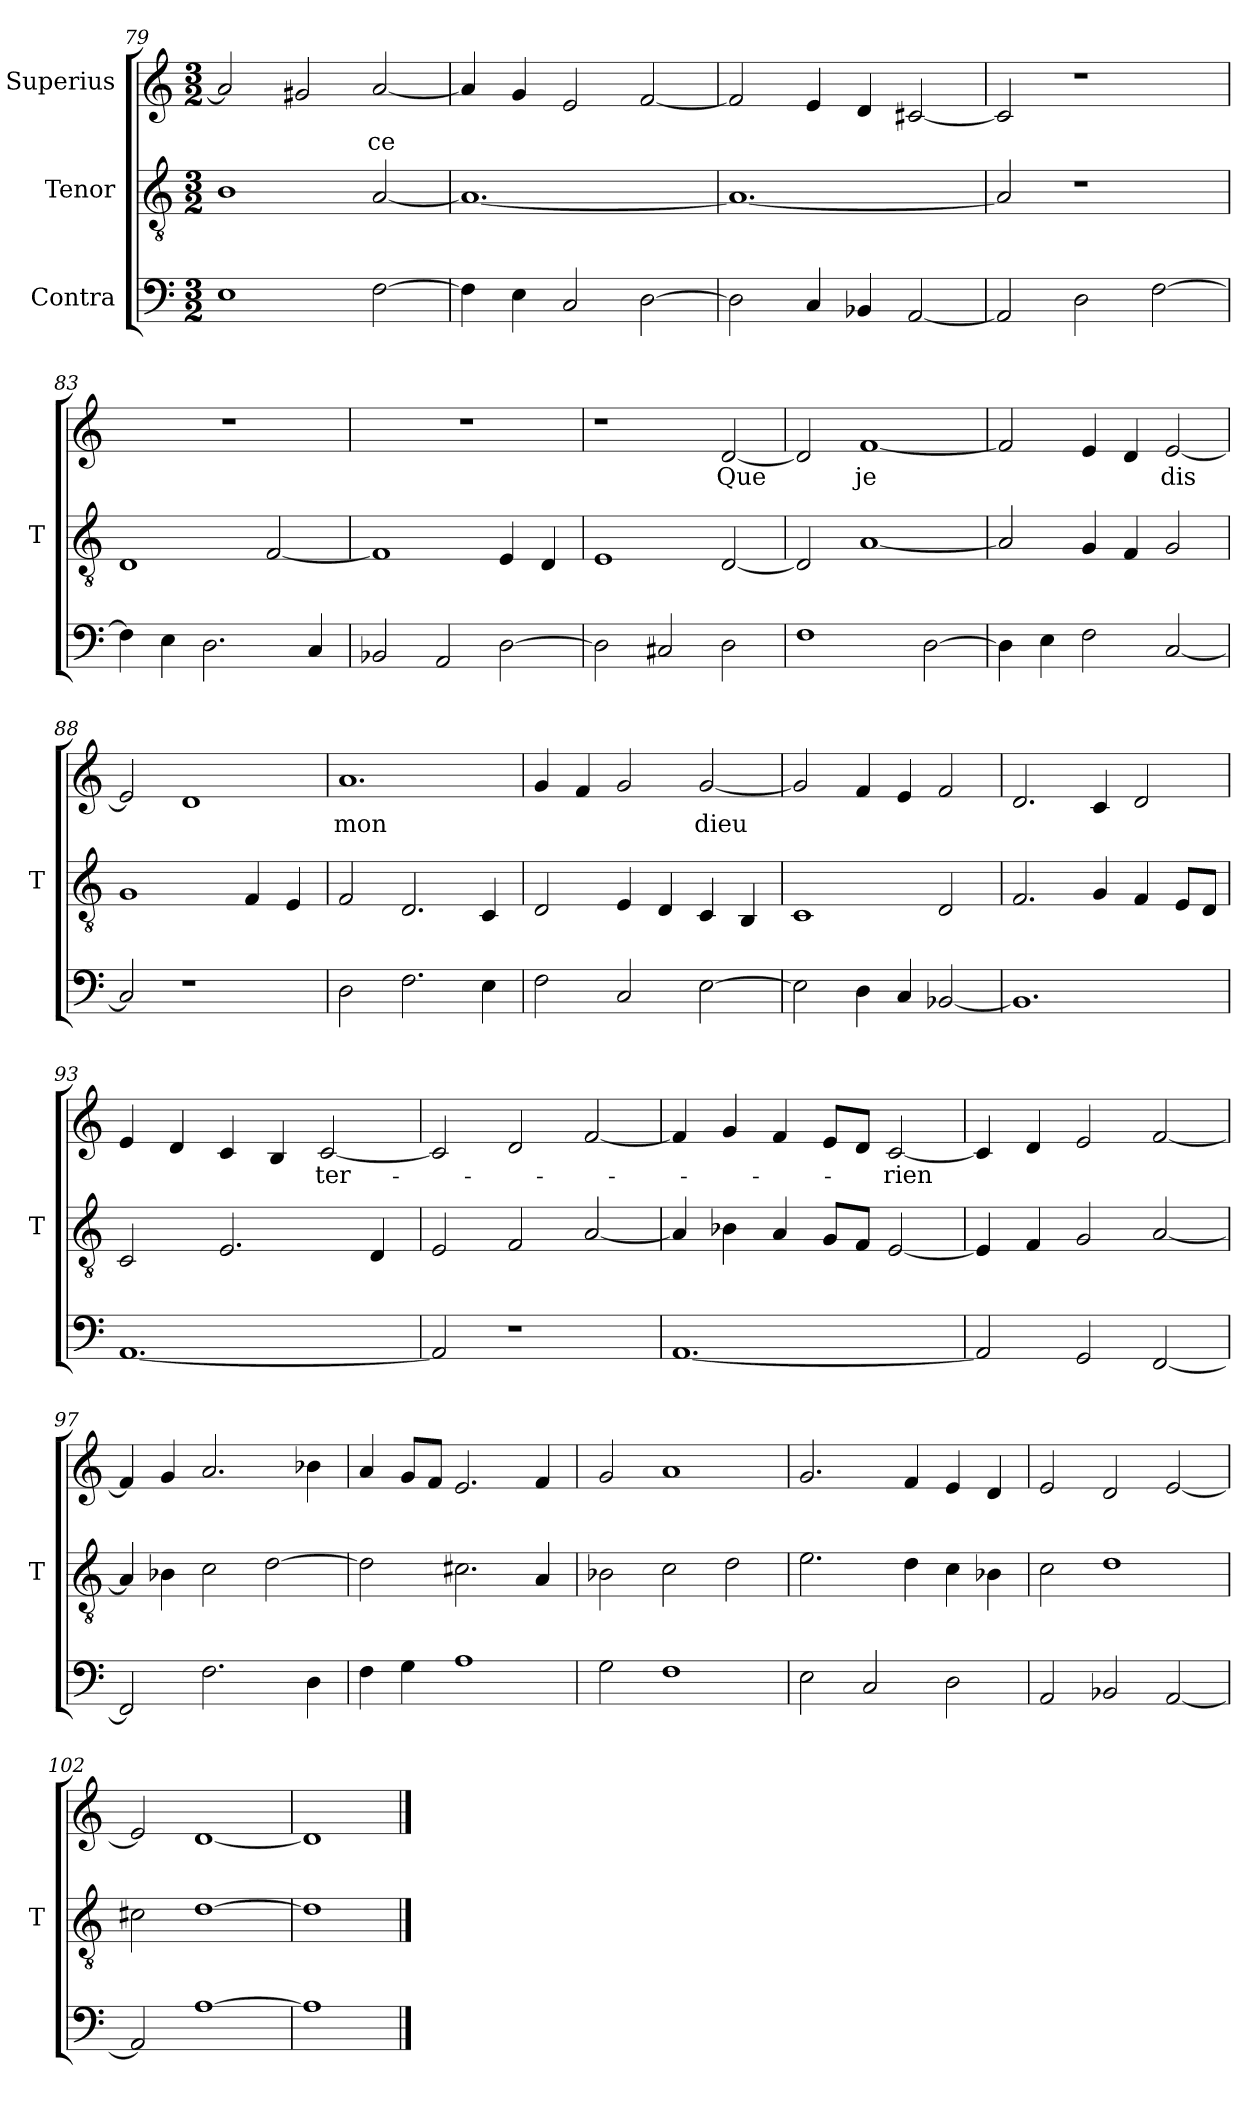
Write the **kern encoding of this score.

**kern	**kern	**kern	**text
*part3	*part2	*part1	*part1
*staff3	*staff2	*staff1	*staff1
*I"Contra	*I"Tenor	*I"Superius	*
*	*I'T	*	*
*clefF4	*clefGv2	*clefG2	*
*M3/2	*M3/2	*M3/2	*
=79	=79	=79	=79
1E	1B	2a]	.
.	.	2g#X	.
[2F	[2A	[2a	-ce
=80	=80	=80	=80
4F]	1.A_	4a]	.
4E	.	4g	.
2C	.	2e	.
[2D	.	[2f	.
=81	=81	=81	=81
2D]	1.A_	2f]	.
4C	.	4e	.
4BB-X	.	4d	.
[2AA	.	[2c#X	.
=82	=82	=82	=82
2AA]	2A]	2c#]	.
2D	1r	1r	.
[2F	.	.	.
=83	=83	=83	=83
4F]	1D	1.r	.
4E	.	.	.
2.D	.	.	.
.	[2F	.	.
4C	.	.	.
=84	=84	=84	=84
2BB-X	1F]	1.r	.
2AA	.	.	.
[2D	4E	.	.
.	4D	.	.
=85	=85	=85	=85
2D]	1E	1r	.
2C#X	.	.	.
2D	[2D	[2d	-Que
=86	=86	=86	=86
1F	2D]	2d]	.
.	[1A	[1f	-je
[2D	.	.	.
=87	=87	=87	=87
4D]	2A]	2f]	.
4E	.	.	.
2F	4G	4e	.
.	4F	4d	.
[2C	2G	[2e	-dis
=88	=88	=88	=88
2C]	1G	2e]	.
1r	.	1d	.
.	4F	.	.
.	4E	.	.
=89	=89	=89	=89
2D	2F	1.a	-mon
2.F	2.D	.	.
4E	4C	.	.
=90	=90	=90	=90
2F	2D	4g	.
.	.	4f	.
2C	4E	2g	.
.	4D	.	.
[2E	4C	[2g	-dieu
.	4BB	.	.
=91	=91	=91	=91
2E]	1C	2g]	.
4D	.	4f	.
4C	.	4e	.
[2BB-X	2D	2f	.
=92	=92	=92	=92
1.BB-]	2.F	2.d	.
.	4G	4c	.
.	4F	2d	.
.	8E/L	.	.
.	8D/J	.	.
=93	=93	=93	=93
[1.AA	2C	4e	.
.	.	4d	.
.	2.E	4c	.
.	.	4B	.
.	.	[2c	ter-
.	4D	.	.
=94	=94	=94	=94
2AA]	2E	2c]	.
1r	2F	2d	.
.	[2A	[2f	.
=95	=95	=95	=95
[1.AA	4A]	4f]	.
.	4B-X	4g	.
.	4A	4f	.
.	8G/L	8e/L	.
.	8F/J	8d/J	.
.	[2E	[2c	-rien
=96	=96	=96	=96
2AA]	4E]	4c]	.
.	4F	4d	.
2GG	2G	2e	.
[2FF	[2A	[2f	.
=97	=97	=97	=97
2FF]	4A]	4f]	.
.	4B-X	4g	.
2.F	2c	2.a	.
.	[2d	.	.
4D	.	4b-X	.
=98	=98	=98	=98
4F	2d]	4a	.
4G	.	8g/L	.
.	.	8f/J	.
1A	2.c#X	2.e	.
.	4A	4f	.
=99	=99	=99	=99
2G	2B-X	2g	.
1F	2c	1a	.
.	2d	.	.
=100	=100	=100	=100
2E	2.e	2.g	.
2C	.	.	.
.	4d	4f	.
2D	4c	4e	.
.	4B-X	4d	.
=101	=101	=101	=101
2AA	2c	2e	.
2BB-X	1d	2d	.
[2AA	.	[2e	.
=102	=102	=102	=102
2AA]	2c#X	2e]	.
[1A	[1d	[1d	.
=103	=103	=103	=103
1A]	1d]	1d]	.
==	==	==	==
*-	*-	*-	*-
